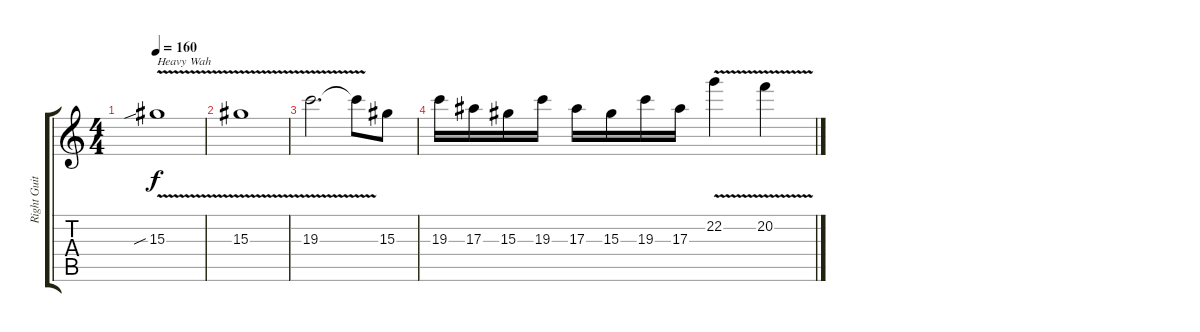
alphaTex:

\track ("Right Guitar" "Right Guit") {instrument overdrivenguitar}
\staff {score tabs}
\tuning (D4 A3 F3 C3 G2 C2) {hide}
\ts (4 4)
\tempo 160
\clef g2
\ks c
15.3{v sib}.1{txt "Heavy Wah" dy f} |
15.3{v}.1 |
19.3{v}.2{d} 19.3{t}.8 15.3.8 |
19.3.16 17.3.16 15.3.16 19.3.16 17.3.16 15.3.16 19.3.16 17.3.16 22.2{v}.4 20.2{v}.4
